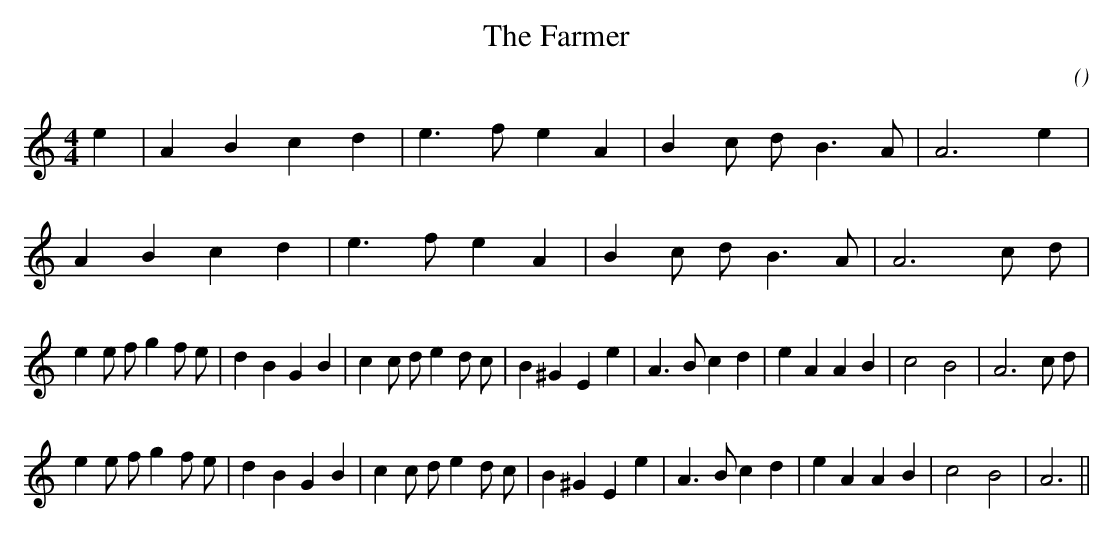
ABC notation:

X:1
T: The Farmer
C:
O:
M:4/4
K:C
K:C
M:4/4
L:1/16
e4 |A4 B4 c4 d4 |e6 f2 e4 A4 |B4 c2 d2 B6 A2 |A12 e4 |
A4 B4 c4 d4 |e6 f2 e4 A4 |B4 c2 d2 B6 A2 |A12 c2 d2 |
e4 e2 f2 g4 f2 e2 |d4 B4 G4 B4 |c4 c2 d2 e4 d2 c2 |B4 ^G4 E4 e4 |A6 B2 c4 d4 |e4 A4 A4 B4 |c8 B8 |A12 c2 d2 |
e4 e2 f2 g4 f2 e2 |d4 B4 G4 B4 |c4 c2 d2 e4 d2 c2 |B4 ^G4 E4 e4 |A6 B2 c4 d4 |e4 A4 A4 B4 |c8 B8 |A12 ||
